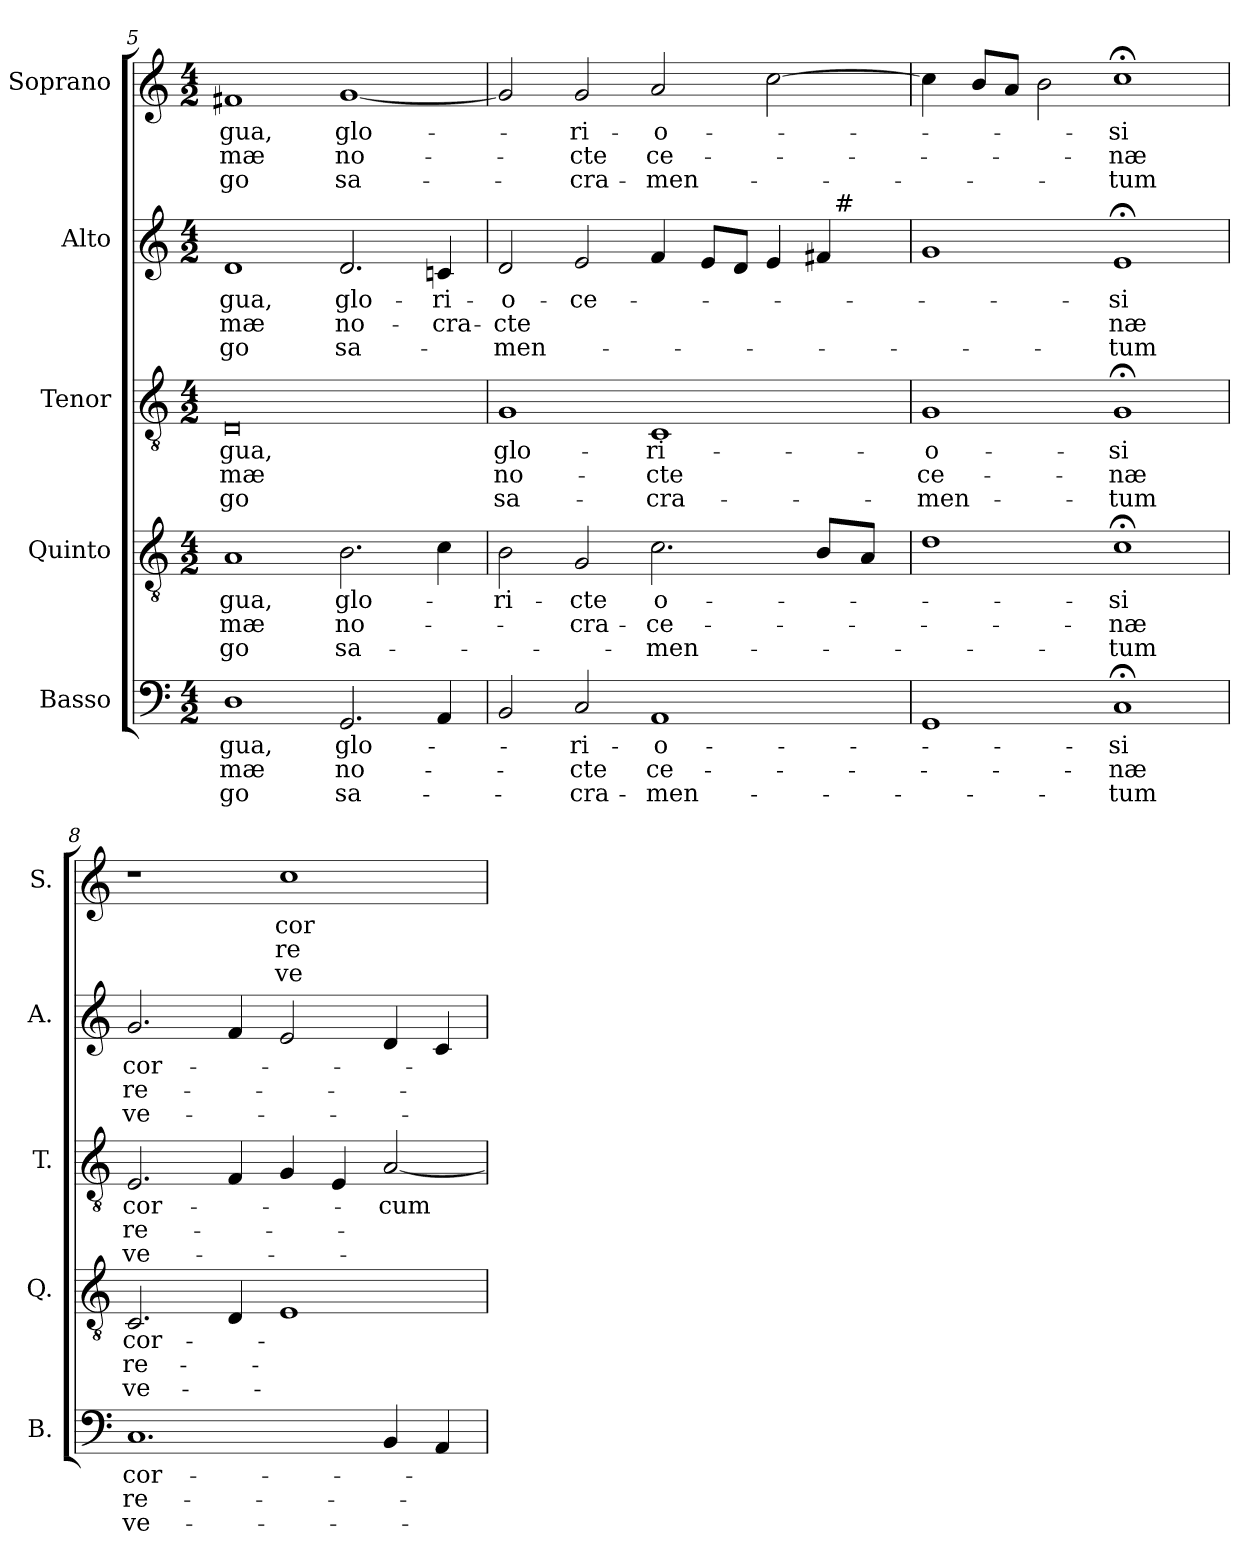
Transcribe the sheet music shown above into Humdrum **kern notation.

**kern	**text	**text	**text	**kern	**text	**text	**text	**kern	**text	**text	**text	**kern	**text	**text	**text	**kern	**text	**text	**text
*part5	*part5	*part5	*part5	*part4	*part4	*part4	*part4	*part3	*part3	*part3	*part3	*part2	*part2	*part2	*part2	*part1	*part1	*part1	*part1
*staff5	*staff5	*staff5	*staff5	*staff4	*staff4	*staff4	*staff4	*staff3	*staff3	*staff3	*staff3	*staff2	*staff2	*staff2	*staff2	*staff1	*staff1	*staff1	*staff1
*I"Basso	*	*	*	*I"Quinto	*	*	*	*I"Tenor	*	*	*	*I"Alto	*	*	*	*I"Soprano	*	*	*
*I'B.	*	*	*	*I'Q.	*	*	*	*I'T.	*	*	*	*I'A.	*	*	*	*I'S.	*	*	*
*clefF4	*	*	*	*clefGv2	*	*	*	*clefGv2	*	*	*	*clefG2	*	*	*	*clefG2	*	*	*
*	*	*	*	*ITrd7c12	*	*	*	*ITrd7c12	*	*	*	*	*	*	*	*	*	*	*
*k[]	*	*	*	*k[]	*	*	*	*k[]	*	*	*	*k[]	*	*	*	*k[]	*	*	*
*C:	*	*	*	*C:	*	*	*	*C:	*	*	*	*C:	*	*	*	*C:	*	*	*
*M4/2	*	*	*	*M4/2	*	*	*	*M4/2	*	*	*	*M4/2	*	*	*	*M4/2	*	*	*
=5	=5	=5	=5	=5	=5	=5	=5	=5	=5	=5	=5	=5	=5	=5	=5	=5	=5	=5	=5
!	!LO:LY:b:color=#000000	!LO:LY:b:color=#000000	!LO:LY:b:color=#000000	!	!	!	!	!	!	!	!	!	!	!	!	!	!	!	!
!	!	!	!	!	!LO:LY:b:color=#000000	!LO:LY:b:color=#000000	!LO:LY:b:color=#000000	!	!	!	!	!	!	!	!	!	!	!	!
!	!	!	!	!	!	!	!	!	!LO:LY:b:color=#000000	!LO:LY:b:color=#000000	!LO:LY:b:color=#000000	!	!	!	!	!	!	!	!
!	!	!	!	!	!	!	!	!	!	!	!	!	!LO:LY:b:color=#000000	!LO:LY:b:color=#000000	!LO:LY:b:color=#000000	!	!	!	!
!	!	!	!	!	!	!	!	!	!	!	!	!	!	!	!	!	!LO:LY:b:color=#000000	!LO:LY:b:color=#000000	!LO:LY:b:color=#000000
1Di	-gua,	-mæ	-go	1AAi	-gua,	-mæ	-go	0DDi	-gua,	-mæ	-go	1di	-gua,	-mæ	-go	1f#Xi	-gua,	-mæ	-go
!	!LO:LY:b:color=#000000	!LO:LY:b:color=#000000	!LO:LY:b:color=#000000	!	!	!	!	!	!	!	!	!	!	!	!	!	!	!	!
!	!	!	!	!	!LO:LY:b:color=#000000	!LO:LY:b:color=#000000	!LO:LY:b:color=#000000	!	!	!	!	!	!	!	!	!	!	!	!
!	!	!	!	!	!	!	!	!	!	!	!	!	!LO:LY:b:color=#000000	!LO:LY:b:color=#000000	!LO:LY:b:color=#000000	!	!	!	!
!	!	!	!	!	!	!	!	!	!	!	!	!	!	!	!	!	!LO:LY:b:color=#000000	!LO:LY:b:color=#000000	!LO:LY:b:color=#000000
2.GGi/	glo-	no-	sa-	2.BBi\	glo-	no-	sa-	.	.	.	.	2.di/	glo-	no-	sa-	[1gi	glo-	no-	sa-
!	!	!	!	!	!	!	!	!	!	!	!	!	!LO:LY:b:color=#000000	!LO:LY:b:color=#000000	!	!	!	!	!
4AAi/	.	.	.	4Ci\	.	.	.	.	.	.	.	4cni/	-ri-	-cra-	.	.	.	.	.
=6	=6	=6	=6	=6	=6	=6	=6	=6	=6	=6	=6	=6	=6	=6	=6	=6	=6	=6	=6
!	!	!	!	!	!LO:LY:b:color=#000000	!	!	!	!	!	!	!	!	!	!	!	!	!	!
!	!	!	!	!	!	!	!	!	!LO:LY:b:color=#000000	!LO:LY:b:color=#000000	!LO:LY:b:color=#000000	!	!	!	!	!	!	!	!
!	!	!	!	!	!	!	!	!	!	!	!	!	!LO:LY:b:color=#000000	!LO:LY:b:color=#000000	!LO:LY:b:color=#000000	!	!	!	!
*	*	*	*	*	*	*	*	*	*	*	*	*^	*	*	*	*	*	*	*
2BBi/	.	.	.	2BBi\	-ri-	.	.	1GGi	glo-	no-	sa-	2di/	1ryy	-o-	-cte	-men-	2gi/]	.	.	.
!	!LO:LY:b:color=#000000	!LO:LY:b:color=#000000	!LO:LY:b:color=#000000	!	!	!	!	!	!	!	!	!	!	!	!	!	!	!	!	!
!	!	!	!	!	!LO:LY:b:color=#000000	!LO:LY:b:color=#000000	!	!	!	!	!	!	!	!	!	!	!	!	!	!
!	!	!	!	!	!	!	!	!	!	!	!	!	!	!LO:LY:b:color=#000000	!	!	!	!	!	!
!	!	!	!	!	!	!	!	!	!	!	!	!	!	!	!	!	!	!LO:LY:b:color=#000000	!LO:LY:b:color=#000000	!LO:LY:b:color=#000000
2Ci/	-ri-	-cte	-cra-	2GGi/	-cte	-cra-	.	.	.	.	.	2ei/	.	ce-	.	.	2gi/	-ri-	-cte	-cra-
!	!LO:LY:b:color=#000000	!LO:LY:b:color=#000000	!LO:LY:b:color=#000000	!	!	!	!	!	!	!	!	!	!	!	!	!	!	!	!	!
!	!	!	!	!	!LO:LY:b:color=#000000	!LO:LY:b:color=#000000	!LO:LY:b:color=#000000	!	!	!	!	!	!	!	!	!	!	!	!	!
!	!	!	!	!	!	!	!	!	!LO:LY:b:color=#000000	!LO:LY:b:color=#000000	!LO:LY:b:color=#000000	!	!	!	!	!	!	!	!	!
!	!	!	!	!	!	!	!	!	!	!	!	!	!	!	!	!	!	!LO:LY:b:color=#000000	!LO:LY:b:color=#000000	!LO:LY:b:color=#000000
1AAi	-o-	ce-	-men-	2.Ci\	-o-	ce-	-men-	1CCi	-ri-	-cte	-cra-	4fi/	2ryy	.	.	.	2ai/	-o-	ce-	-men-
.	.	.	.	.	.	.	.	.	.	.	.	8ei/L	.	.	.	.	.	.	.	.
.	.	.	.	.	.	.	.	.	.	.	.	8di/J	.	.	.	.	.	.	.	.
.	.	.	.	.	.	.	.	.	.	.	.	4ei/	4ryy	.	.	.	[2cci\	.	.	.
.	.	.	.	8BBi/L	.	.	.	.	.	.	.	4f#i/	32ryy	.	.	.	.	.	.	.
.	.	.	.	.	.	.	.	.	.	.	.	.	256ryy	.	.	.	.	.	.	.
!	!	!	!	!	!	!	!	!	!	!	!	!	!LO:TX:a:t=#	!	!	!	!	!	!	!
.	.	.	.	.	.	.	.	.	.	.	.	.	8ryy	.	.	.	.	.	.	.
.	.	.	.	8AAi/J	.	.	.	.	.	.	.	.	.	.	.	.	.	.	.	.
.	.	.	.	.	.	.	.	.	.	.	.	.	16ryy	.	.	.	.	.	.	.
.	.	.	.	.	.	.	.	.	.	.	.	.	64..ryy	.	.	.	.	.	.	.
*	*	*	*	*	*	*	*	*	*	*	*	*v	*v	*	*	*	*	*	*	*
=7	=7	=7	=7	=7	=7	=7	=7	=7	=7	=7	=7	=7	=7	=7	=7	=7	=7	=7	=7
*	*	*	*	*	*	*	*	*	*	*	*	*^	*	*	*	*	*	*	*
!	!	!	!	!	!	!	!	!	!LO:LY:b:color=#000000	!LO:LY:b:color=#000000	!LO:LY:b:color=#000000	!	!	!	!	!	!	!	!	!
*	*	*	*	*	*	*	*	*	*	*	*	*v	*v	*	*	*	*	*	*	*
1GGi	.	.	.	1Di	.	.	.	1GGi	-o-	ce-	-men-	1gi	.	.	.	4cci\]	.	.	.
.	.	.	.	.	.	.	.	.	.	.	.	.	.	.	.	8bi/L	.	.	.
.	.	.	.	.	.	.	.	.	.	.	.	.	.	.	.	8ai/J	.	.	.
.	.	.	.	.	.	.	.	.	.	.	.	.	.	.	.	2bi\	.	.	.
!	!LO:LY:b:color=#000000	!LO:LY:b:color=#000000	!LO:LY:b:color=#000000	!	!	!	!	!	!	!	!	!	!	!	!	!	!	!	!
!	!	!	!	!	!LO:LY:b:color=#000000	!LO:LY:b:color=#000000	!LO:LY:b:color=#000000	!	!	!	!	!	!	!	!	!	!	!	!
!	!	!	!	!	!	!	!	!	!LO:LY:b:color=#000000	!LO:LY:b:color=#000000	!LO:LY:b:color=#000000	!	!	!	!	!	!	!	!
!	!	!	!	!	!	!	!	!	!	!	!	!	!LO:LY:b:color=#000000	!LO:LY:b:color=#000000	!LO:LY:b:color=#000000	!	!	!	!
!	!	!	!	!	!	!	!	!	!	!	!	!	!	!	!	!	!LO:LY:b:color=#000000	!LO:LY:b:color=#000000	!LO:LY:b:color=#000000
1C;i	-si	-næ	-tum	1C;i	-si	-næ	-tum	1GG;i	-si	-næ	-tum	1e;i	-si	-næ	-tum	1cc;i	-si	-næ	-tum
!!LO:LB:g=z
=8	=8	=8	=8	=8	=8	=8	=8	=8	=8	=8	=8	=8	=8	=8	=8	=8	=8	=8	=8
!	!LO:LY:b:color=#000000	!LO:LY:b:color=#000000	!LO:LY:b:color=#000000	!	!	!	!	!	!	!	!	!	!	!	!	!	!	!	!
!	!	!	!	!	!LO:LY:b:color=#000000	!LO:LY:b:color=#000000	!LO:LY:b:color=#000000	!	!	!	!	!	!	!	!	!	!	!	!
!	!	!	!	!	!	!	!	!	!LO:LY:b:color=#000000	!LO:LY:b:color=#000000	!LO:LY:b:color=#000000	!	!	!	!	!	!	!	!
!	!	!	!	!	!	!	!	!	!	!	!	!	!LO:LY:b:color=#000000	!LO:LY:b:color=#000000	!LO:LY:b:color=#000000	!	!	!	!
1.Ci	cor-	re-	ve-	2.CCi/	cor-	re-	ve-	2.EEi/	cor-	re-	ve-	2.gi/	cor-	re-	ve-	1r	.	.	.
.	.	.	.	4DDi/	.	.	.	4FFi/	.	.	.	4fi/	.	.	.	.	.	.	.
!	!	!	!	!	!	!	!	!	!	!	!	!	!	!	!	!	!LO:LY:b:color=#000000	!LO:LY:b:color=#000000	!LO:LY:b:color=#000000
.	.	.	.	1EEi	.	.	.	4GGi/	.	.	.	2ei/	.	.	.	1cci	cor-	re-	ve-
.	.	.	.	.	.	.	.	4EEi/	.	.	.	.	.	.	.	.	.	.	.
!	!	!	!	!	!	!	!	!	!LO:LY:b:color=#000000	!	!	!	!	!	!	!	!	!	!
4BBi/	.	.	.	.	.	.	.	[2AAi/	-cum-	.	.	4di/	.	.	.	.	.	.	.
4AAi/	.	.	.	.	.	.	.	.	.	.	.	4ci/	.	.	.	.	.	.	.
=	=	=	=	=	=	=	=	=	=	=	=	=	=	=	=	=	=	=	=
*-	*-	*-	*-	*-	*-	*-	*-	*-	*-	*-	*-	*-	*-	*-	*-	*-	*-	*-	*-
